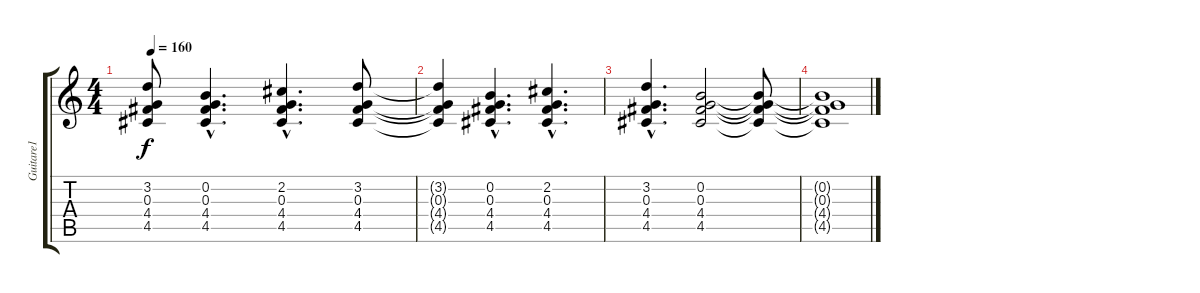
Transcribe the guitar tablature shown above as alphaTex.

\track ("Guitare1" "Guitare1") {instrument electricguitarclean}
\staff {score tabs}
\tuning (E4 B3 G3 D3 A2 E2) {hide}
\ts (4 4)
\tempo 160
\clef g2
\ks c
(3.2{t} 0.3{t} 4.4{t} 4.5{t}).8{dy f} (0.2{hac} 0.3{hac} 4.4{hac} 4.5{hac}).4{d} (2.2{hac} 0.3{hac} 4.4{hac} 4.5{hac}).4{d} (3.2 0.3 4.4 4.5).8 |
(3.2{t} 0.3{t} 4.4{t} 4.5{t}).4 (0.2{hac} 0.3{hac} 4.4{hac} 4.5{hac}).4{d} (2.2{hac} 0.3{hac} 4.4{hac} 4.5{hac}).4{d} |
(3.2{hac} 0.3{hac} 4.4{hac} 4.5{hac}).4{d} (0.2 0.3 4.4 4.5).2 (0.2{t} 0.3{t} 4.4{t} 4.5{t}).8 |
(0.2{t} 0.3{t} 4.4{t} 4.5{t}).1
